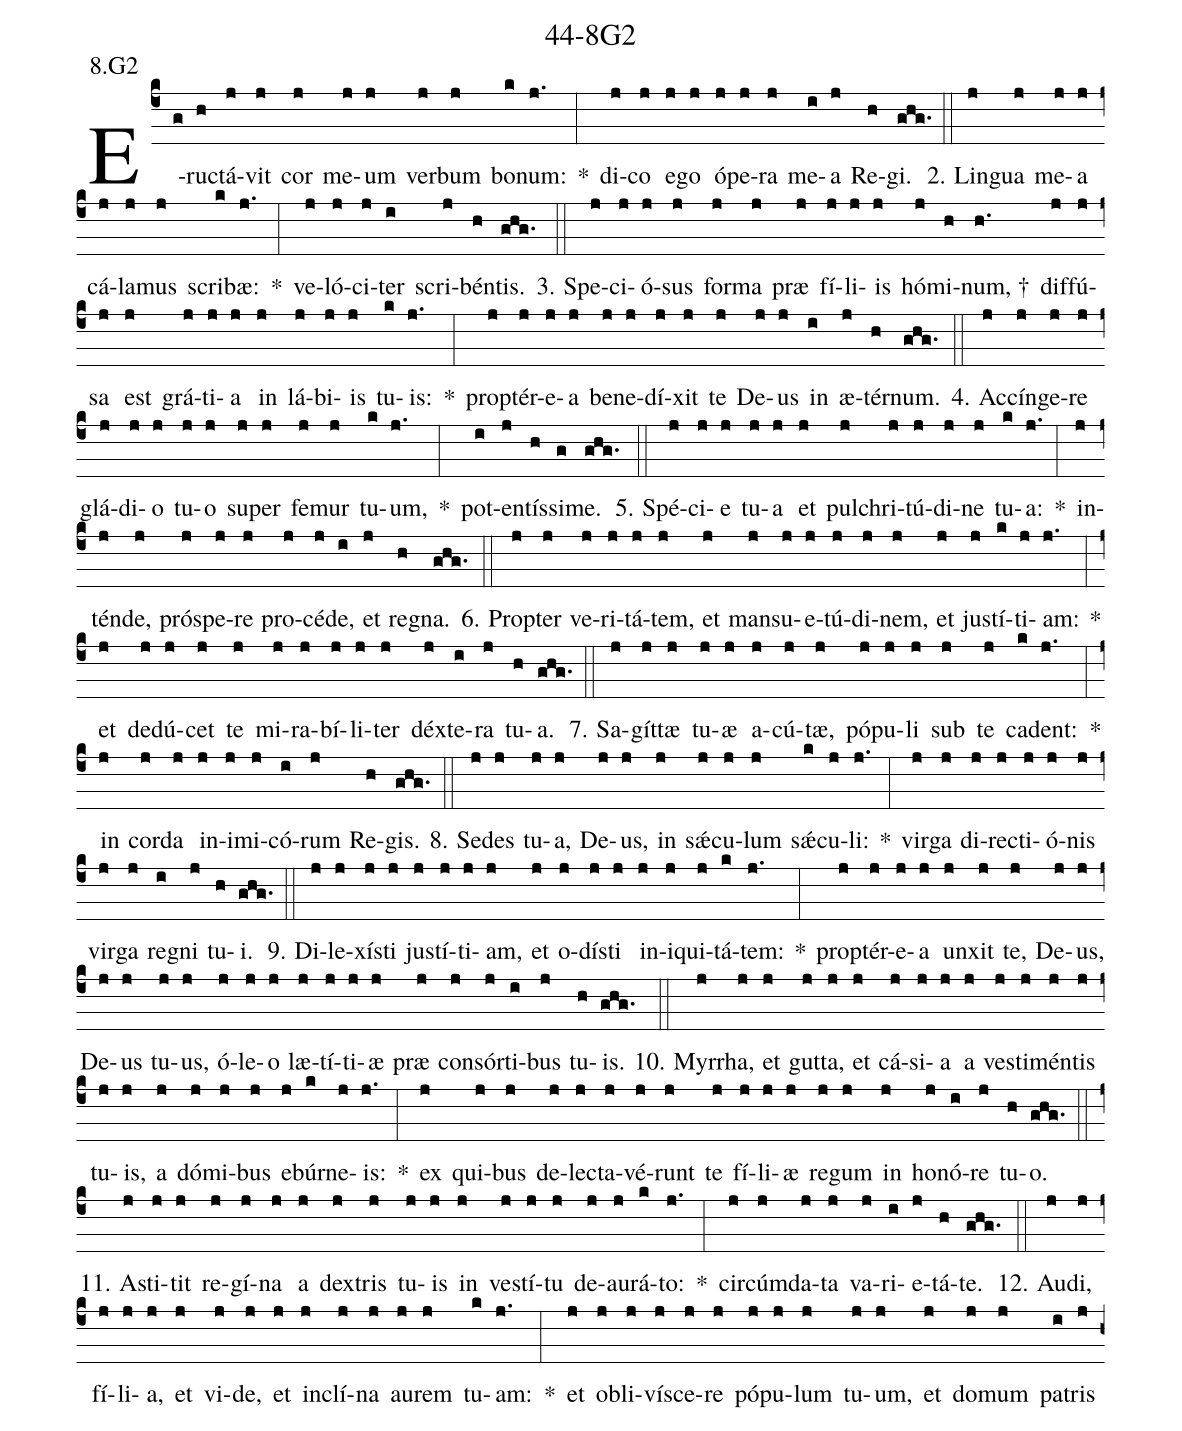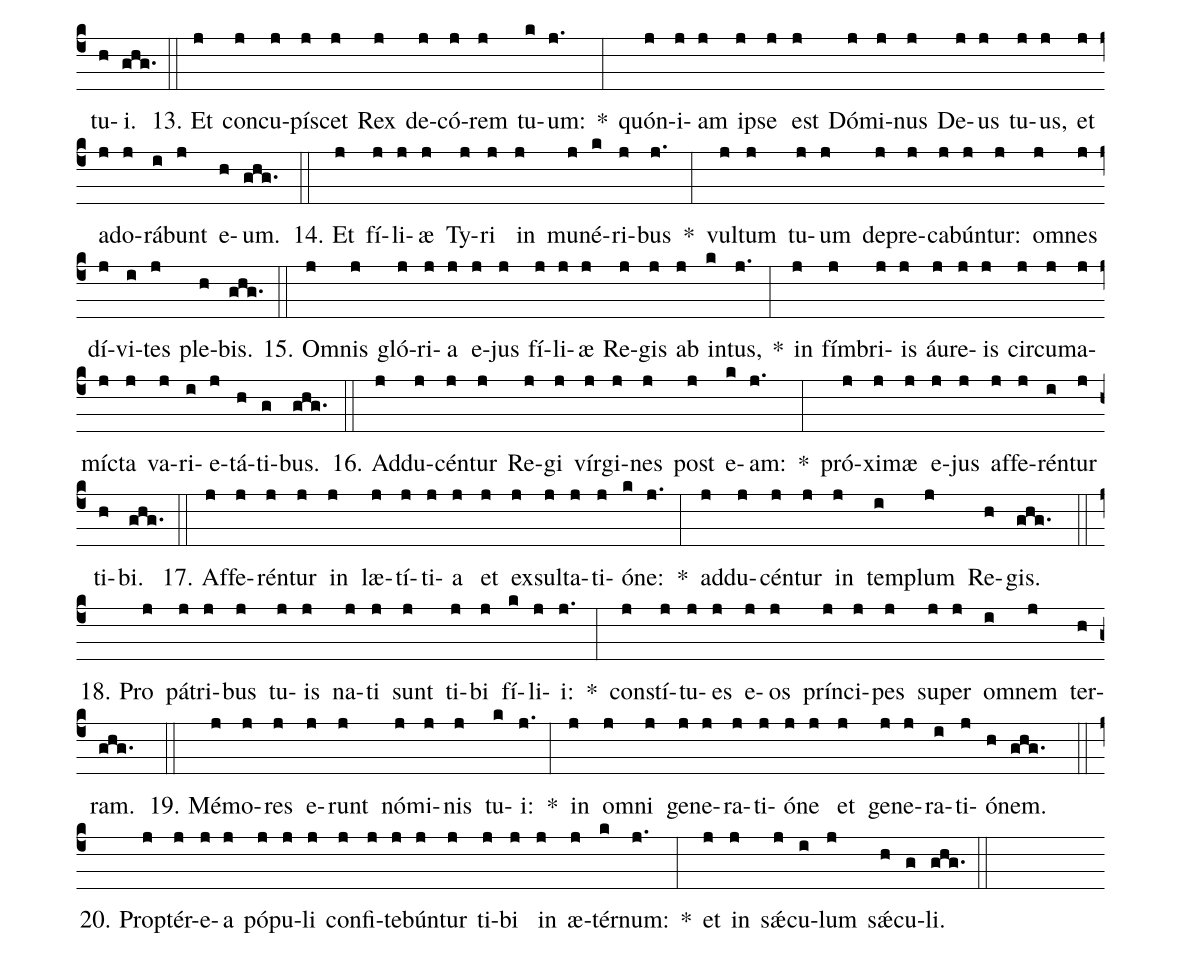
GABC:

name: 44-8G2;
annotation: 8.G2;
%%
(c4)E(g)ruc(h)tá(j)vit(j) cor(j) me(j)um(j) ver(j)bum(j) bo(k)num:(j.) *(:) di(j)co(j) e(j)go(j) ó(j)pe(j)ra(j) me(i)a(j) Re(h)gi.(ghg.) (::)
2. Lin(j)gua(j) me(j)a(j) cá(j)la(j)mus(j) scri(k)bæ:(j.) *(:) ve(j)ló(j)ci(j)ter(i) scri(j)bén(h)tis.(ghg.) (::)
3. Spe(j)ci(j)ó(j)sus(j) for(j)ma(j) præ(j) fí(j)li(j)is(j) hó(j)mi(h)num, †(h.) dif(j)fú(j)sa(j) est(j) grá(j)ti(j)a(j) in(j) lá(j)bi(j)is(j) tu(k)is:(j.) *(:) prop(j)tér(j)e(j)a(j) be(j)ne(j)dí(j)xit(j) te(j) De(j)us(j) in(i) æ(j)tér(h)num.(ghg.) (::)
4. Ac(j)cín(j)ge(j)re(j) glá(j)di(j)o(j) tu(j)o(j) su(j)per(j) fe(j)mur(j) tu(k)um,(j.) *(:) pot(i)en(j)tís(h)si(g)me.(ghg.) (::)
5. Spé(j)ci(j)e(j) tu(j)a(j) et(j) pul(j)chri(j)tú(j)di(j)ne(j) tu(k)a:(j.) *(:) in(j)tén(j)de,(j) pró(j)spe(j)re(j) pro(j)cé(j)de,(i) et(j) re(h)gna.(ghg.) (::)
6. Prop(j)ter(j) ve(j)ri(j)tá(j)tem,(j) et(j) man(j)su(j)e(j)tú(j)di(j)nem,(j) et(j) jus(j)tí(k)ti(j)am:(j.) *(:) et(j) de(j)dú(j)cet(j) te(j) mi(j)ra(j)bí(j)li(j)ter(j) déx(j)te(i)ra(j) tu(h)a.(ghg.) (::)
7. Sa(j)gít(j)tæ(j) tu(j)æ(j) a(j)cú(j)tæ,(j) pó(j)pu(j)li(j) sub(j) te(j) ca(k)dent:(j.) *(:) in(j) cor(j)da(j) in(j)i(j)mi(j)có(i)rum(j) Re(h)gis.(ghg.) (::)
8. Se(j)des(j) tu(j)a,(j) De(j)us,(j) in(j) sǽ(j)cu(j)lum(j) sǽ(k)cu(j)li:(j.) *(:) vir(j)ga(j) di(j)rec(j)ti(j)ó(j)nis(j) vir(j)ga(j) re(i)gni(j) tu(h)i.(ghg.) (::)
9. Di(j)le(j)xís(j)ti(j) jus(j)tí(j)ti(j)am,(j) et(j) o(j)dís(j)ti(j) in(j)i(j)qui(j)tá(k)tem:(j.) *(:) prop(j)tér(j)e(j)a(j) un(j)xit(j) te,(j) De(j)us,(j) De(j)us(j) tu(j)us,(j) ó(j)le(j)o(j) læ(j)tí(j)ti(j)æ(j) præ(j) con(j)sór(j)ti(i)bus(j) tu(h)is.(ghg.) (::)
10. Myr(j)rha,(j) et(j) gut(j)ta,(j) et(j) cá(j)si(j)a(j) a(j) ves(j)ti(j)mén(j)tis(j) tu(j)is,(j) a(j) dó(j)mi(j)bus(j) e(j)búr(k)ne(j)is:(j.) *(:) ex(j) qui(j)bus(j) de(j)lec(j)ta(j)vé(j)runt(j) te(j) fí(j)li(j)æ(j) re(j)gum(j) in(j) ho(j)nó(i)re(j) tu(h)o.(ghg.) (::)
11. A(j)sti(j)tit(j) re(j)gí(j)na(j) a(j) dex(j)tris(j) tu(j)is(j) in(j) ves(j)tí(j)tu(j) de(j)au(j)rá(k)to:(j.) *(:) cir(j)cúm(j)da(j)ta(j) va(j)ri(i)e(j)tá(h)te.(ghg.) (::)
12. Au(j)di,(j) fí(j)li(j)a,(j) et(j) vi(j)de,(j) et(j) in(j)clí(j)na(j) au(j)rem(j) tu(k)am:(j.) *(:) et(j) ob(j)li(j)ví(j)sce(j)re(j) pó(j)pu(j)lum(j) tu(j)um,(j) et(j) do(j)mum(j) pa(i)tris(j) tu(h)i.(ghg.) (::)
13. Et(j) con(j)cu(j)pí(j)scet(j) Rex(j) de(j)có(j)rem(j) tu(k)um:(j.) *(:) quón(j)i(j)am(j) ip(j)se(j) est(j) Dó(j)mi(j)nus(j) De(j)us(j) tu(j)us,(j) et(j) ad(j)o(j)rá(i)bunt(j) e(h)um.(ghg.) (::)
14. Et(j) fí(j)li(j)æ(j) Ty(j)ri(j) in(j) mu(j)né(k)ri(j)bus(j.) *(:) vul(j)tum(j) tu(j)um(j) de(j)pre(j)ca(j)bún(j)tur:(j) om(j)nes(j) dí(j)vi(i)tes(j) ple(h)bis.(ghg.) (::)
15. Om(j)nis(j) gló(j)ri(j)a(j) e(j)jus(j) fí(j)li(j)æ(j) Re(j)gis(j) ab(j) in(k)tus,(j.) *(:) in(j) fím(j)bri(j)is(j) áu(j)re(j)is(j) cir(j)cum(j)a(j)míc(j)ta(j) va(j)ri(i)e(j)tá(h)ti(g)bus.(ghg.) (::)
16. Ad(j)du(j)cén(j)tur(j) Re(j)gi(j) vír(j)gi(j)nes(j) post(j) e(k)am:(j.) *(:) pró(j)xi(j)mæ(j) e(j)jus(j) af(j)fe(j)rén(i)tur(j) ti(h)bi.(ghg.) (::)
17. Af(j)fe(j)rén(j)tur(j) in(j) læ(j)tí(j)ti(j)a(j) et(j) ex(j)sul(j)ta(j)ti(j)ó(k)ne:(j.) *(:) ad(j)du(j)cén(j)tur(j) in(j) tem(i)plum(j) Re(h)gis.(ghg.) (::)
18. Pro(j) pá(j)tri(j)bus(j) tu(j)is(j) na(j)ti(j) sunt(j) ti(j)bi(j) fí(k)li(j)i:(j.) *(:) con(j)stí(j)tu(j)es(j) e(j)os(j) prín(j)ci(j)pes(j) su(j)per(j) om(i)nem(j) ter(h)ram.(ghg.) (::)
19. Mé(j)mo(j)res(j) e(j)runt(j) nó(j)mi(j)nis(j) tu(k)i:(j.) *(:) in(j) om(j)ni(j) ge(j)ne(j)ra(j)ti(j)ó(j)ne(j) et(j) ge(j)ne(j)ra(i)ti(j)ó(h)nem.(ghg.) (::)
20. Prop(j)tér(j)e(j)a(j) pó(j)pu(j)li(j) con(j)fi(j)te(j)bún(j)tur(j) ti(j)bi(j) in(j) æ(j)tér(k)num:(j.) *(:) et(j) in(j) sǽ(j)cu(i)lum(j) sǽ(h)cu(g)li.(ghg.) (::)
